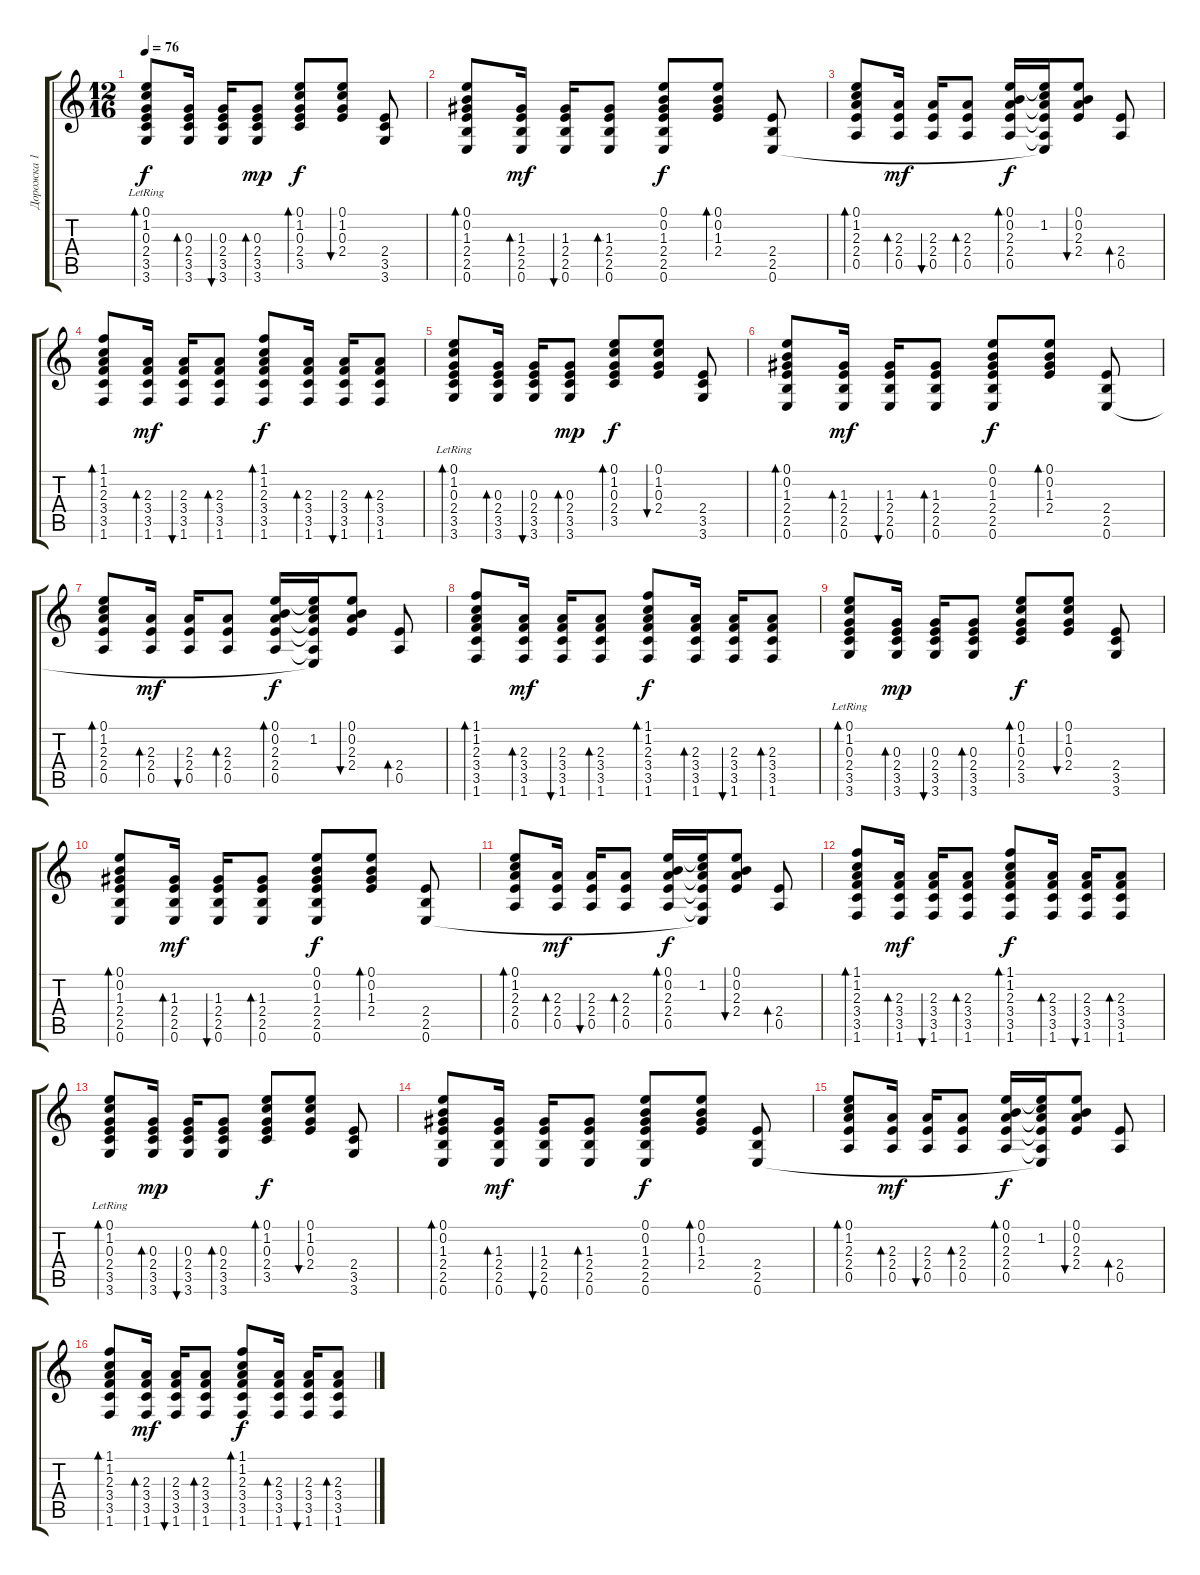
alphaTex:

\track ("Дорожка 1" "Дорожка 1") {instrument acousticguitarsteel}
\staff {score tabs}
\tuning (E4 B3 G3 D3 A2 E2) {hide}
\ts (12 16)
\tempo 76
\clef g2
\ks c
(0.1 1.2 0.3 2.4{lr} 3.5{lr} 3.6{lr}).8{bd 120 dy f} (0.3 2.4 3.5 3.6).16{bd 480} (0.3 2.4 3.5 3.6).16{bu 480} (0.3 2.4 3.5 3.6).8{bd 60 dy mp} (0.1 1.2 0.3 2.4 3.5).8{bd 60 dy f} (0.1 1.2 0.3 2.4).8{bu 60} (2.4 3.5 3.6).8 |
(0.1 0.2 1.3 2.4 2.5 0.6).8{bd 60} (1.3 2.4 2.5 0.6).16{bd 480 dy mf} (1.3 2.4 2.5 0.6).16{bu 480} (1.3 2.4 2.5 0.6).8{bd 60} (0.1 0.2 1.3 2.4 2.5 0.6).8{dy f} (0.1 0.2 1.3 2.4).8{bd 60} (2.4 2.5 0.6).8 |
(0.1 1.2 2.3 2.4 0.5).8{bd 60} (2.3 2.4 0.5).16{bd 480 dy mf} (2.3 2.4 0.5).16{bu 480} (2.3 2.4 0.5).8{bd 60} (0.1 0.2 2.3 2.4 0.5).16{bd 60 dy f} (0.1{t} 1.2 2.3{t} 2.4{t} 0.5{t} 0.6{t}).16 (0.1 0.2 2.3 2.4).8{bu 60} (2.4 0.5).8{bd 60} |
(1.1 1.2 2.3 3.4 3.5 1.6).8{bd 60} (2.3 3.4 3.5 1.6).16{bd 480 dy mf} (2.3 3.4 3.5 1.6).16{bu 480} (2.3 3.4 3.5 1.6).8{bd 60} (1.1 1.2 2.3 3.4 3.5 1.6).8{bd 60 dy f} (2.3 3.4 3.5 1.6).16{bd 480} (2.3 3.4 3.5 1.6).16{bu 480} (2.3 3.4 3.5 1.6).8{bd 60} |
(0.1 1.2 0.3 2.4{lr} 3.5{lr} 3.6{lr}).8{bd 120} (0.3 2.4 3.5 3.6).16{bd 480} (0.3 2.4 3.5 3.6).16{bu 480} (0.3 2.4 3.5 3.6).8{bd 60 dy mp} (0.1 1.2 0.3 2.4 3.5).8{bd 60 dy f} (0.1 1.2 0.3 2.4).8{bu 60} (2.4 3.5 3.6).8 |
(0.1 0.2 1.3 2.4 2.5 0.6).8{bd 60} (1.3 2.4 2.5 0.6).16{bd 480 dy mf} (1.3 2.4 2.5 0.6).16{bu 480} (1.3 2.4 2.5 0.6).8{bd 60} (0.1 0.2 1.3 2.4 2.5 0.6).8{dy f} (0.1 0.2 1.3 2.4).8{bd 60} (2.4 2.5 0.6).8 |
(0.1 1.2 2.3 2.4 0.5).8{bd 60} (2.3 2.4 0.5).16{bd 480 dy mf} (2.3 2.4 0.5).16{bu 480} (2.3 2.4 0.5).8{bd 60} (0.1 0.2 2.3 2.4 0.5).16{bd 60 dy f} (0.1{t} 1.2 2.3{t} 2.4{t} 0.5{t} 0.6{t}).16 (0.1 0.2 2.3 2.4).8{bu 60} (2.4 0.5).8{bd 60} |
(1.1 1.2 2.3 3.4 3.5 1.6).8{bd 60} (2.3 3.4 3.5 1.6).16{bd 480 dy mf} (2.3 3.4 3.5 1.6).16{bu 480} (2.3 3.4 3.5 1.6).8{bd 60} (1.1 1.2 2.3 3.4 3.5 1.6).8{bd 60 dy f} (2.3 3.4 3.5 1.6).16{bd 480} (2.3 3.4 3.5 1.6).16{bu 480} (2.3 3.4 3.5 1.6).8{bd 60} |
(0.1 1.2 0.3 2.4{lr} 3.5{lr} 3.6{lr}).8{bd 60} (0.3 2.4 3.5 3.6).16{bd 480 dy mp} (0.3 2.4 3.5 3.6).16{bu 480} (0.3 2.4 3.5 3.6).8{bd 60} (0.1 1.2 0.3 2.4 3.5).8{bd 60 dy f} (0.1 1.2 0.3 2.4).8{bu 60} (2.4 3.5 3.6).8 |
(0.1 0.2 1.3 2.4 2.5 0.6).8{bd 60} (1.3 2.4 2.5 0.6).16{bd 480 dy mf} (1.3 2.4 2.5 0.6).16{bu 480} (1.3 2.4 2.5 0.6).8{bd 60} (0.1 0.2 1.3 2.4 2.5 0.6).8{dy f} (0.1 0.2 1.3 2.4).8{bd 60} (2.4 2.5 0.6).8 |
(0.1 1.2 2.3 2.4 0.5).8{bd 60} (2.3 2.4 0.5).16{bd 480 dy mf} (2.3 2.4 0.5).16{bu 480} (2.3 2.4 0.5).8{bd 60} (0.1 0.2 2.3 2.4 0.5).16{bd 60 dy f} (0.1{t} 1.2 2.3{t} 2.4{t} 0.5{t} 0.6{t}).16 (0.1 0.2 2.3 2.4).8{bu 60} (2.4 0.5).8{bd 60} |
(1.1 1.2 2.3 3.4 3.5 1.6).8{bd 60} (2.3 3.4 3.5 1.6).16{bd 480 dy mf} (2.3 3.4 3.5 1.6).16{bu 480} (2.3 3.4 3.5 1.6).8{bd 60} (1.1 1.2 2.3 3.4 3.5 1.6).8{bd 60 dy f} (2.3 3.4 3.5 1.6).16{bd 480} (2.3 3.4 3.5 1.6).16{bu 480} (2.3 3.4 3.5 1.6).8{bd 60} |
(0.1 1.2 0.3 2.4{lr} 3.5{lr} 3.6{lr}).8{bd 60} (0.3 2.4 3.5 3.6).16{bd 480 dy mp} (0.3 2.4 3.5 3.6).16{bu 480} (0.3 2.4 3.5 3.6).8{bd 60} (0.1 1.2 0.3 2.4 3.5).8{bd 60 dy f} (0.1 1.2 0.3 2.4).8{bu 60} (2.4 3.5 3.6).8 |
(0.1 0.2 1.3 2.4 2.5 0.6).8{bd 60} (1.3 2.4 2.5 0.6).16{bd 480 dy mf} (1.3 2.4 2.5 0.6).16{bu 480} (1.3 2.4 2.5 0.6).8{bd 60} (0.1 0.2 1.3 2.4 2.5 0.6).8{dy f} (0.1 0.2 1.3 2.4).8{bd 60} (2.4 2.5 0.6).8 |
(0.1 1.2 2.3 2.4 0.5).8{bd 60} (2.3 2.4 0.5).16{bd 480 dy mf} (2.3 2.4 0.5).16{bu 480} (2.3 2.4 0.5).8{bd 60} (0.1 0.2 2.3 2.4 0.5).16{bd 60 dy f} (0.1{t} 1.2 2.3{t} 2.4{t} 0.5{t} 0.6{t}).16 (0.1 0.2 2.3 2.4).8{bu 60} (2.4 0.5).8{bd 60} |
(1.1 1.2 2.3 3.4 3.5 1.6).8{bd 60} (2.3 3.4 3.5 1.6).16{bd 480 dy mf} (2.3 3.4 3.5 1.6).16{bu 480} (2.3 3.4 3.5 1.6).8{bd 60} (1.1 1.2 2.3 3.4 3.5 1.6).8{bd 60 dy f} (2.3 3.4 3.5 1.6).16{bd 480} (2.3 3.4 3.5 1.6).16{bu 480} (2.3 3.4 3.5 1.6).8{bd 60}
